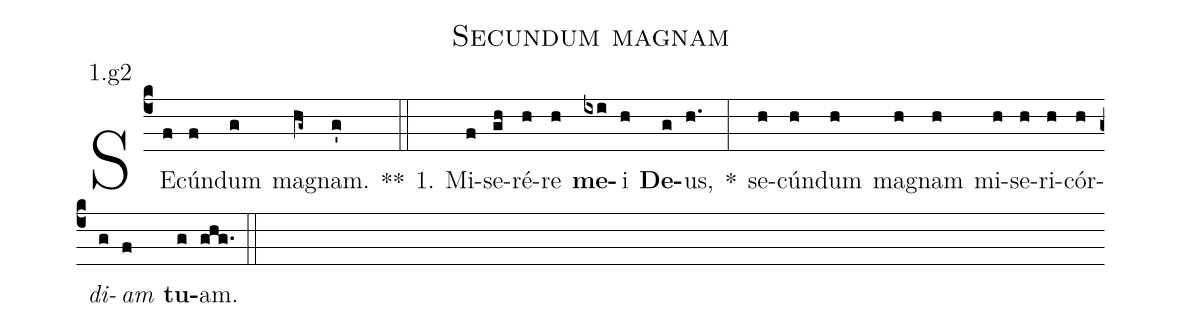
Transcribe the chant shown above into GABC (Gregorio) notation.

name:Secundum magnam;
office-part:Antiphona;
mode:1;
annotation:1.g2;
%%
(c4) SE(f)cún(f)dum(g) ma(hg~)gnam.(g') **(::)
1. Mi(f)se(gh)ré(h)re(h) <b>me</b>(ixi)i(h) <b>De</b>(g)us,(h.) *(:) se(h)cún(h)dum(h) ma(h)gnam(h) mi(h)se(h)ri(h)cór(h)<i>di</i>(g)<i>am</i>(f) <b>tu</b>(g)am.(ghg.) (::)
